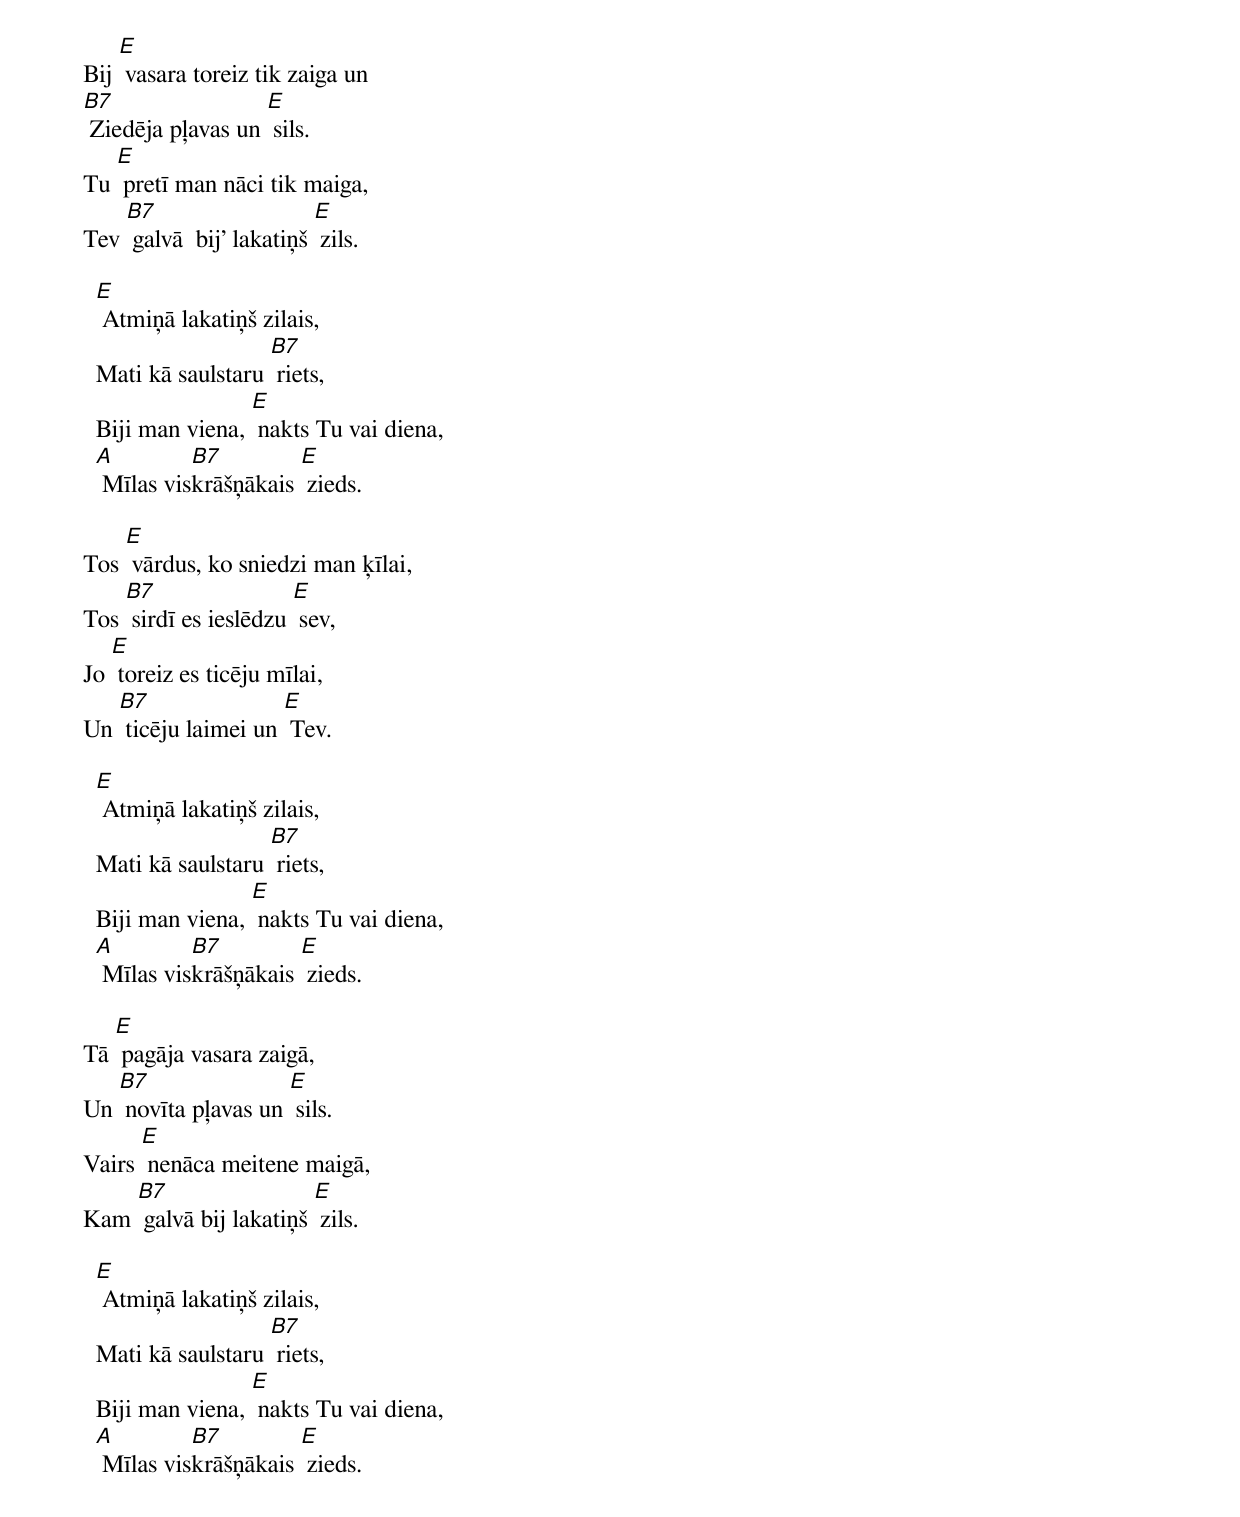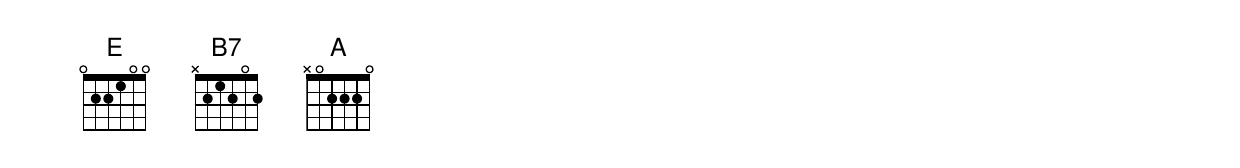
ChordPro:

Bij [E] vasara toreiz tik zaiga un
[B7] Ziedēja pļavas un [E] sils.
Tu [E] pretī man nāci tik maiga,
Tev [B7] galvā  bij’ lakatiņš [E] zils.

  [E] Atmiņā lakatiņš zilais,
  Mati kā saulstaru [B7] riets,
  Biji man viena, [E] nakts Tu vai diena,
  [A] Mīlas vis[B7]krāšņākais [E] zieds.

Tos [E] vārdus, ko sniedzi man ķīlai,
Tos [B7] sirdī es ieslēdzu [E] sev,
Jo [E] toreiz es ticēju mīlai,
Un [B7] ticēju laimei un [E] Tev.

  [E] Atmiņā lakatiņš zilais,
  Mati kā saulstaru [B7] riets,
  Biji man viena, [E] nakts Tu vai diena,
  [A] Mīlas vis[B7]krāšņākais [E] zieds.

Tā [E] pagāja vasara zaigā,
Un [B7] novīta pļavas un [E] sils.
Vairs [E] nenāca meitene maigā,
Kam [B7] galvā bij lakatiņš [E] zils.

  [E] Atmiņā lakatiņš zilais,
  Mati kā saulstaru [B7] riets,
  Biji man viena, [E] nakts Tu vai diena,
  [A] Mīlas vis[B7]krāšņākais [E] zieds.
